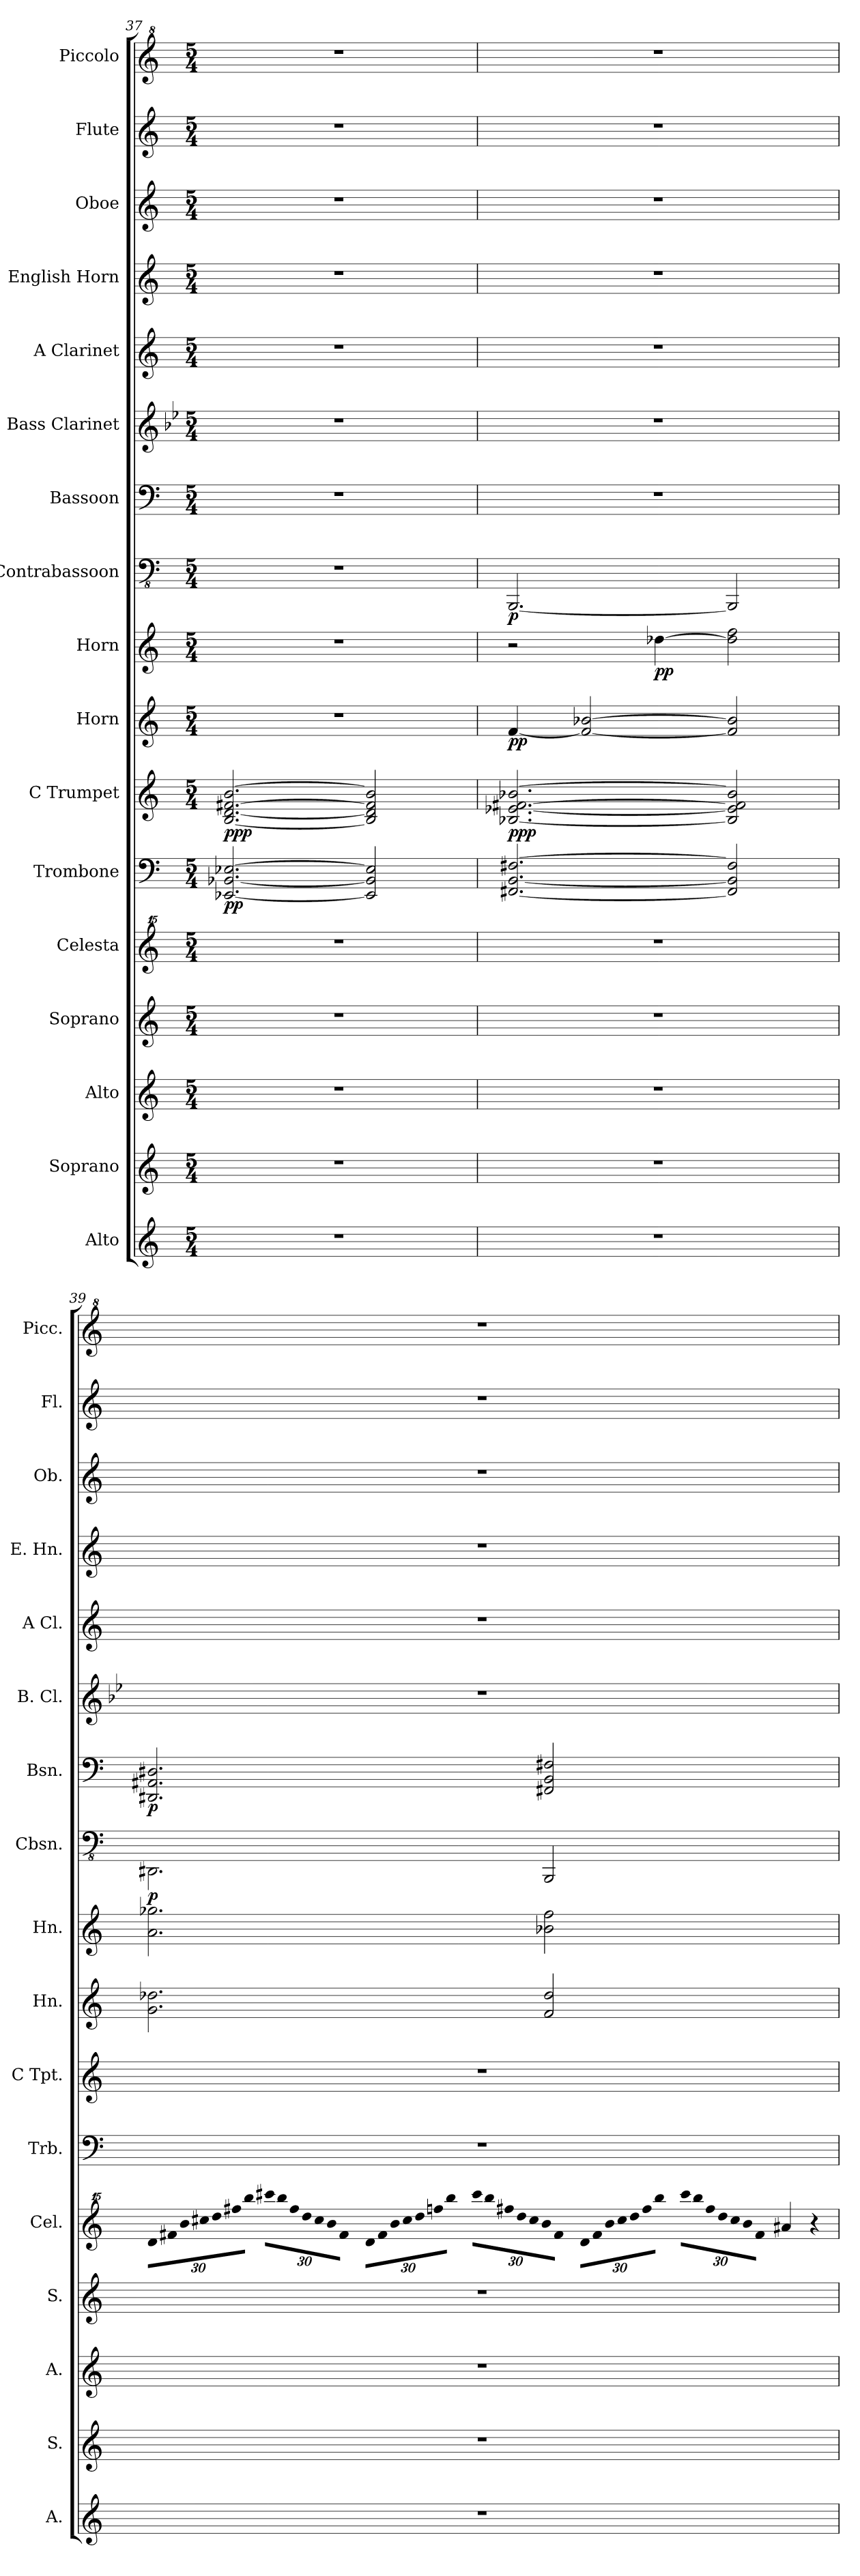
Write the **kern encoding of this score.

**kern	**kern	**kern	**kern	**kern	**kern	**dynam	**kern	**dynam	**kern	**dynam	**kern	**dynam	**kern	**dynam	**kern	**dynam	**kern	**kern	**kern	**kern	**kern	**kern
*part17	*part16	*part15	*part14	*part13	*part12	*part12	*part11	*part11	*part10	*part10	*part9	*part9	*part8	*part8	*part7	*part7	*part6	*part5	*part4	*part3	*part2	*part1
*staff17	*staff16	*staff15	*staff14	*staff13	*staff12	*staff12	*staff11	*staff11	*staff10	*staff10	*staff9	*staff9	*staff8	*staff8	*staff7	*staff7	*staff6	*staff5	*staff4	*staff3	*staff2	*staff1
*I"Alto	*I"Soprano	*I"Alto	*I"Soprano	*I"Celesta	*I"Trombone	*	*I"C Trumpet	*	*I"Horn	*	*I"Horn	*	*I"Contrabassoon	*	*I"Bassoon	*	*I"Bass Clarinet	*I"A Clarinet	*I"English Horn	*I"Oboe	*I"Flute	*I"Piccolo
*I'A.	*I'S.	*I'A.	*I'S.	*I'Cel.	*I'Trb.	*	*I'C Tpt.	*	*I'Hn.	*	*I'Hn.	*	*I'Cbsn.	*	*I'Bsn.	*	*I'B. Cl.	*I'A Cl.	*I'E. Hn.	*I'Ob.	*I'Fl.	*I'Picc.
!!LO:PB:g=z
*clefG2	*clefG2	*clefG2	*clefG2	*clefG^^2	*clefF4	*	*clefG2	*	*clefG2	*	*clefG2	*	*clefFv4	*	*clefF4	*	*clefG2	*clefG2	*clefG2	*clefG2	*clefG2	*clefG^2
*	*	*	*	*	*	*	*	*	*ITrd4c7	*	*ITrd4c7	*	*ITrd7c12	*	*	*	*ITrd8c14	*ITrd2c3	*ITrd4c7	*	*	*ITrd-7c-12
*k[]	*k[]	*k[]	*k[]	*k[]	*k[]	*	*k[]	*	*k[b-]	*	*k[b-]	*	*k[]	*	*k[]	*	*k[b-e-]	*k[f#c#g#]	*k[b-]	*k[]	*k[]	*k[]
*C:	*C:	*C:	*C:	*C:	*C:	*	*C:	*	*F:	*	*F:	*	*C:	*	*C:	*	*B-:	*A:	*F:	*C:	*C:	*C:
*M5/4	*M5/4	*M5/4	*M5/4	*M5/4	*M5/4	*	*M5/4	*	*M5/4	*	*M5/4	*	*M5/4	*	*M5/4	*	*M5/4	*M5/4	*M5/4	*M5/4	*M5/4	*M5/4
=37	=37	=37	=37	=37	=37	=37	=37	=37	=37	=37	=37	=37	=37	=37	=37	=37	=37	=37	=37	=37	=37	=37
!	!	!	!	!	!	!LO:DY:b	!	!LO:DY:b	!	!	!	!	!	!	!	!	!	!	!	!	!	!
4%5r	4%5r	4%5r	4%5r	4%5r	[2.EE-X/ [2.BB-X/ [2.E-X/	pp	[2.B/ [2.d/ [2.f#X/ [2.b/	ppp	4%5r	.	4%5r	.	4%5r	.	4%5r	.	4%5r	4%5r	4%5r	4%5r	4%5r	4%5r
.	.	.	.	.	2EE-/] 2BB-/] 2E-/]	.	2B/] 2d/] 2f#/] 2b/]	.	.	.	.	.	.	.	.	.	.	.	.	.	.	.
=38	=38	=38	=38	=38	=38	=38	=38	=38	=38	=38	=38	=38	=38	=38	=38	=38	=38	=38	=38	=38	=38	=38
!	!	!	!	!	!	!	!	!LO:DY:b	!	!LO:DY:b	!	!	!	!LO:DY:b	!	!	!	!	!	!	!	!
4%5r	4%5r	4%5r	4%5r	4%5r	[2.FF#X/ [2.BB/ [2.F#X/	.	[2.B-X/ [2.e-X/ [2.f#X/ [2.b-X/	ppp	[4B-/	pp	2r	.	[2.BBBBB/	p	4%5r	.	4%5r	4%5r	4%5r	4%5r	4%5r	4%5r
.	.	.	.	.	.	.	.	.	2B-/_ [2e-X/	.	.	.	.	.	.	.	.	.	.	.	.	.
!	!	!	!	!	!	!	!	!	!	!	!	!LO:DY:b	!	!	!	!	!	!	!	!	!	!
.	.	.	.	.	.	.	.	.	.	.	[4g-X\	pp	.	.	.	.	.	.	.	.	.	.
.	.	.	.	.	2FF#/] 2BB/] 2F#/]	.	2B-/] 2e-/] 2f#/] 2b-/]	.	2B-/] 2e-/]	.	2g-\] 2b-\	.	2BBBBB/]	.	.	.	.	.	.	.	.	.
=39	=39	=39	=39	=39	=39	=39	=39	=39	=39	=39	=39	=39	=39	=39	=39	=39	=39	=39	=39	=39	=39	=39
*	*	*	*	*Xbrackettup	*	*	*	*	*	*	*	*	*	*	*	*	*	*	*	*	*	*
!	!	!	!	!LO:N:vis=32	!	!	!	!	!	!	!	!	!	!LO:DY:b	!	!LO:DY:b	!	!	!	!	!	!
4%5r	4%5r	4%5r	4%5r	960%17ddd\LLL	4%5r	.	4%5r	.	2.c\ 2.g-X\	.	2.d\ 2.cc-X\	.	2.DDDD#X\	p	2.DD#X/ 2.AA#X/ 2.D#X/	p	4%5r	4%5r	4%5r	4%5r	4%5r	4%5r
!	!	!	!	!LO:N:vis=32	!	!	!	!	!	!	!	!	!	!	!	!	!	!	!	!	!	!
.	.	.	.	960%17fff#X\	.	.	.	.	.	.	.	.	.	.	.	.	.	.	.	.	.	.
!	!	!	!	!LO:N:vis=32	!	!	!	!	!	!	!	!	!	!	!	!	!	!	!	!	!	!
.	.	.	.	960%17bbb\	.	.	.	.	.	.	.	.	.	.	.	.	.	.	.	.	.	.
!	!	!	!	!LO:N:vis=32	!	!	!	!	!	!	!	!	!	!	!	!	!	!	!	!	!	!
.	.	.	.	960%17cccc#X\	.	.	.	.	.	.	.	.	.	.	.	.	.	.	.	.	.	.
!	!	!	!	!LO:N:vis=32	!	!	!	!	!	!	!	!	!	!	!	!	!	!	!	!	!	!
.	.	.	.	960%17dddd\	.	.	.	.	.	.	.	.	.	.	.	.	.	.	.	.	.	.
!	!	!	!	!LO:N:vis=32	!	!	!	!	!	!	!	!	!	!	!	!	!	!	!	!	!	!
.	.	.	.	960%17ffff#X\	.	.	.	.	.	.	.	.	.	.	.	.	.	.	.	.	.	.
!	!	!	!	!LO:N:vis=32	!	!	!	!	!	!	!	!	!	!	!	!	!	!	!	!	!	!
.	.	.	.	960%17bbbb\JJJ	.	.	.	.	.	.	.	.	.	.	.	.	.	.	.	.	.	.
.	.	.	.	960ryy	.	.	.	.	.	.	.	.	.	.	.	.	.	.	.	.	.	.
!	!	!	!	!LO:N:vis=32	!	!	!	!	!	!	!	!	!	!	!	!	!	!	!	!	!	!
.	.	.	.	960%17ccccc#X\LLL	.	.	.	.	.	.	.	.	.	.	.	.	.	.	.	.	.	.
!	!	!	!	!LO:N:vis=32	!	!	!	!	!	!	!	!	!	!	!	!	!	!	!	!	!	!
.	.	.	.	960%17bbbb\	.	.	.	.	.	.	.	.	.	.	.	.	.	.	.	.	.	.
!	!	!	!	!LO:N:vis=32	!	!	!	!	!	!	!	!	!	!	!	!	!	!	!	!	!	!
.	.	.	.	960%17ffff#\	.	.	.	.	.	.	.	.	.	.	.	.	.	.	.	.	.	.
!	!	!	!	!LO:N:vis=32	!	!	!	!	!	!	!	!	!	!	!	!	!	!	!	!	!	!
.	.	.	.	960%17dddd\	.	.	.	.	.	.	.	.	.	.	.	.	.	.	.	.	.	.
!	!	!	!	!LO:N:vis=32	!	!	!	!	!	!	!	!	!	!	!	!	!	!	!	!	!	!
.	.	.	.	960%17cccc#\	.	.	.	.	.	.	.	.	.	.	.	.	.	.	.	.	.	.
!	!	!	!	!LO:N:vis=32	!	!	!	!	!	!	!	!	!	!	!	!	!	!	!	!	!	!
.	.	.	.	960%17bbb\	.	.	.	.	.	.	.	.	.	.	.	.	.	.	.	.	.	.
!	!	!	!	!LO:N:vis=32	!	!	!	!	!	!	!	!	!	!	!	!	!	!	!	!	!	!
.	.	.	.	960%17fff#\JJJ	.	.	.	.	.	.	.	.	.	.	.	.	.	.	.	.	.	.
.	.	.	.	960ryy	.	.	.	.	.	.	.	.	.	.	.	.	.	.	.	.	.	.
!	!	!	!	!LO:N:vis=32	!	!	!	!	!	!	!	!	!	!	!	!	!	!	!	!	!	!
.	.	.	.	960%17ddd\LLL	.	.	.	.	.	.	.	.	.	.	.	.	.	.	.	.	.	.
!	!	!	!	!LO:N:vis=32	!	!	!	!	!	!	!	!	!	!	!	!	!	!	!	!	!	!
.	.	.	.	960%17fff#\	.	.	.	.	.	.	.	.	.	.	.	.	.	.	.	.	.	.
!	!	!	!	!LO:N:vis=32	!	!	!	!	!	!	!	!	!	!	!	!	!	!	!	!	!	!
.	.	.	.	960%17bbb\	.	.	.	.	.	.	.	.	.	.	.	.	.	.	.	.	.	.
!	!	!	!	!LO:N:vis=32	!	!	!	!	!	!	!	!	!	!	!	!	!	!	!	!	!	!
.	.	.	.	960%17cccc#\	.	.	.	.	.	.	.	.	.	.	.	.	.	.	.	.	.	.
!	!	!	!	!LO:N:vis=32	!	!	!	!	!	!	!	!	!	!	!	!	!	!	!	!	!	!
.	.	.	.	960%17dddd\	.	.	.	.	.	.	.	.	.	.	.	.	.	.	.	.	.	.
!	!	!	!	!LO:N:vis=32	!	!	!	!	!	!	!	!	!	!	!	!	!	!	!	!	!	!
.	.	.	.	960%17ffffn\	.	.	.	.	.	.	.	.	.	.	.	.	.	.	.	.	.	.
!	!	!	!	!LO:N:vis=32	!	!	!	!	!	!	!	!	!	!	!	!	!	!	!	!	!	!
.	.	.	.	960%17bbbb\JJJ	.	.	.	.	.	.	.	.	.	.	.	.	.	.	.	.	.	.
.	.	.	.	960ryy	.	.	.	.	.	.	.	.	.	.	.	.	.	.	.	.	.	.
!	!	!	!	!LO:N:vis=32	!	!	!	!	!	!	!	!	!	!	!	!	!	!	!	!	!	!
.	.	.	.	960%17ccccc#\LLL	.	.	.	.	.	.	.	.	.	.	.	.	.	.	.	.	.	.
!	!	!	!	!LO:N:vis=32	!	!	!	!	!	!	!	!	!	!	!	!	!	!	!	!	!	!
.	.	.	.	960%17bbbb\	.	.	.	.	.	.	.	.	.	.	.	.	.	.	.	.	.	.
!	!	!	!	!LO:N:vis=32	!	!	!	!	!	!	!	!	!	!	!	!	!	!	!	!	!	!
.	.	.	.	960%17ffff#X\	.	.	.	.	.	.	.	.	.	.	.	.	.	.	.	.	.	.
!	!	!	!	!LO:N:vis=32	!	!	!	!	!	!	!	!	!	!	!	!	!	!	!	!	!	!
.	.	.	.	960%17dddd\	.	.	.	.	.	.	.	.	.	.	.	.	.	.	.	.	.	.
!	!	!	!	!LO:N:vis=32	!	!	!	!	!	!	!	!	!	!	!	!	!	!	!	!	!	!
.	.	.	.	960%17cccc#\	.	.	.	.	.	.	.	.	.	.	.	.	.	.	.	.	.	.
!	!	!	!	!LO:N:vis=32	!	!	!	!	!	!	!	!	!	!	!	!	!	!	!	!	!	!
.	.	.	.	960%17bbb\	.	.	.	.	.	.	.	.	.	.	.	.	.	.	.	.	.	.
!	!	!	!	!LO:N:vis=32	!	!	!	!	!	!	!	!	!	!	!	!	!	!	!	!	!	!
.	.	.	.	960%17fff#\JJJ	.	.	.	.	.	.	.	.	.	.	.	.	.	.	.	.	.	.
.	.	.	.	960ryy	.	.	.	.	.	.	.	.	.	.	.	.	.	.	.	.	.	.
!	!	!	!	!LO:N:vis=32	!	!	!	!	!	!	!	!	!	!	!	!	!	!	!	!	!	!
.	.	.	.	960%17ddd\LLL	.	.	.	.	.	.	.	.	.	.	.	.	.	.	.	.	.	.
!	!	!	!	!LO:N:vis=32	!	!	!	!	!	!	!	!	!	!	!	!	!	!	!	!	!	!
.	.	.	.	960%17fff#\	.	.	.	.	.	.	.	.	.	.	.	.	.	.	.	.	.	.
!	!	!	!	!LO:N:vis=32	!	!	!	!	!	!	!	!	!	!	!	!	!	!	!	!	!	!
.	.	.	.	960%17bbb\	.	.	.	.	.	.	.	.	.	.	.	.	.	.	.	.	.	.
!	!	!	!	!LO:N:vis=32	!	!	!	!	!	!	!	!	!	!	!	!	!	!	!	!	!	!
.	.	.	.	960%17cccc#\	.	.	.	.	.	.	.	.	.	.	.	.	.	.	.	.	.	.
!	!	!	!	!LO:N:vis=32	!	!	!	!	!	!	!	!	!	!	!	!	!	!	!	!	!	!
.	.	.	.	960%17dddd\	.	.	.	.	.	.	.	.	.	.	.	.	.	.	.	.	.	.
!	!	!	!	!LO:N:vis=32	!	!	!	!	!	!	!	!	!	!	!	!	!	!	!	!	!	!
.	.	.	.	960%17ffff#\	.	.	.	.	.	.	.	.	.	.	.	.	.	.	.	.	.	.
!	!	!	!	!LO:N:vis=32	!	!	!	!	!	!	!	!	!	!	!	!	!	!	!	!	!	!
.	.	.	.	960%17bbbb\JJJ	.	.	.	.	.	.	.	.	.	.	.	.	.	.	.	.	.	.
.	.	.	.	960ryy	.	.	.	.	.	.	.	.	.	.	.	.	.	.	.	.	.	.
!	!	!	!	!LO:N:vis=32	!	!	!	!	!	!	!	!	!	!	!	!	!	!	!	!	!	!
.	.	.	.	960%17ccccc#\LLL	.	.	.	.	.	.	.	.	.	.	.	.	.	.	.	.	.	.
!	!	!	!	!LO:N:vis=32	!	!	!	!	!	!	!	!	!	!	!	!	!	!	!	!	!	!
.	.	.	.	960%17bbbb\	.	.	.	.	.	.	.	.	.	.	.	.	.	.	.	.	.	.
!	!	!	!	!LO:N:vis=32	!	!	!	!	!	!	!	!	!	!	!	!	!	!	!	!	!	!
.	.	.	.	960%17ffff#\	.	.	.	.	.	.	.	.	.	.	.	.	.	.	.	.	.	.
!	!	!	!	!LO:N:vis=32	!	!	!	!	!	!	!	!	!	!	!	!	!	!	!	!	!	!
.	.	.	.	960%17dddd\	.	.	.	.	.	.	.	.	.	.	.	.	.	.	.	.	.	.
!	!	!	!	!LO:N:vis=32	!	!	!	!	!	!	!	!	!	!	!	!	!	!	!	!	!	!
.	.	.	.	960%17cccc#\	.	.	.	.	.	.	.	.	.	.	.	.	.	.	.	.	.	.
!	!	!	!	!LO:N:vis=32	!	!	!	!	!	!	!	!	!	!	!	!	!	!	!	!	!	!
.	.	.	.	960%17bbb\	.	.	.	.	.	.	.	.	.	.	.	.	.	.	.	.	.	.
!	!	!	!	!LO:N:vis=32	!	!	!	!	!	!	!	!	!	!	!	!	!	!	!	!	!	!
.	.	.	.	960%17fff#\JJJ	.	.	.	.	.	.	.	.	.	.	.	.	.	.	.	.	.	.
.	.	.	.	960ryy	.	.	.	.	.	.	.	.	.	.	.	.	.	.	.	.	.	.
.	.	.	.	4aaa#X/	.	.	.	.	2B-/ 2g-/	.	2e-X\ 2b-\	.	2BBBBB/	.	2FF#X/ 2BB/ 2F#X/	.	.	.	.	.	.	.
.	.	.	.	4r	.	.	.	.	.	.	.	.	.	.	.	.	.	.	.	.	.	.
=	=	=	=	=	=	=	=	=	=	=	=	=	=	=	=	=	=	=	=	=	=	=
*-	*-	*-	*-	*-	*-	*-	*-	*-	*-	*-	*-	*-	*-	*-	*-	*-	*-	*-	*-	*-	*-	*-
